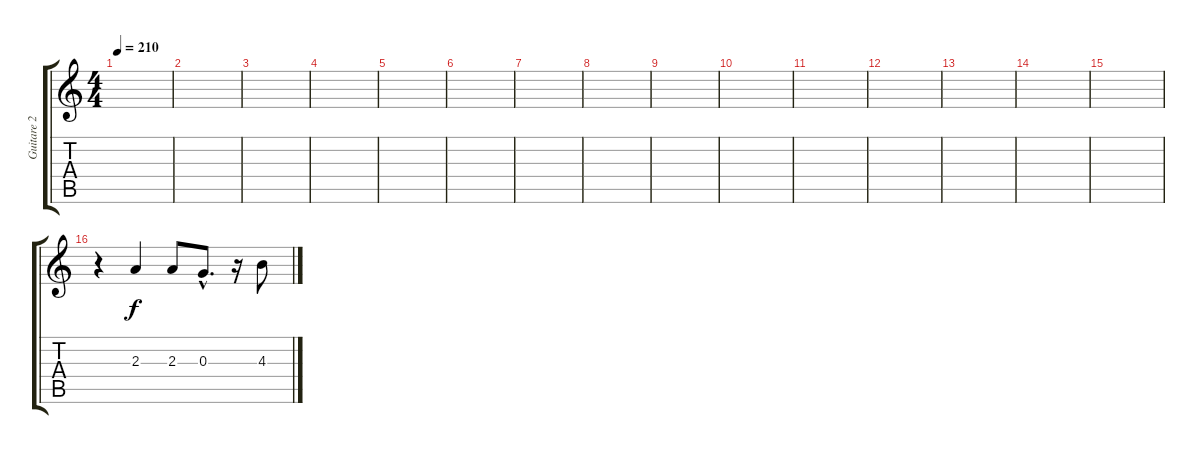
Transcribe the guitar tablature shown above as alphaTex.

\track ("Guitare 2" "Guitare 2") {instrument overdrivenguitar}
\staff {score tabs}
\tuning (E4 B3 G3 D3 A2 E2) {hide}
\ts (4 4)
\tempo 210
\clef g2
\ks c
|
|
|
|
|
|
|
|
|
|
|
|
|
|
|
r.4{instrument electricguitarclean} 2.3.4 2.3.8 0.3{hac}.8{d} r.16 4.3.8
